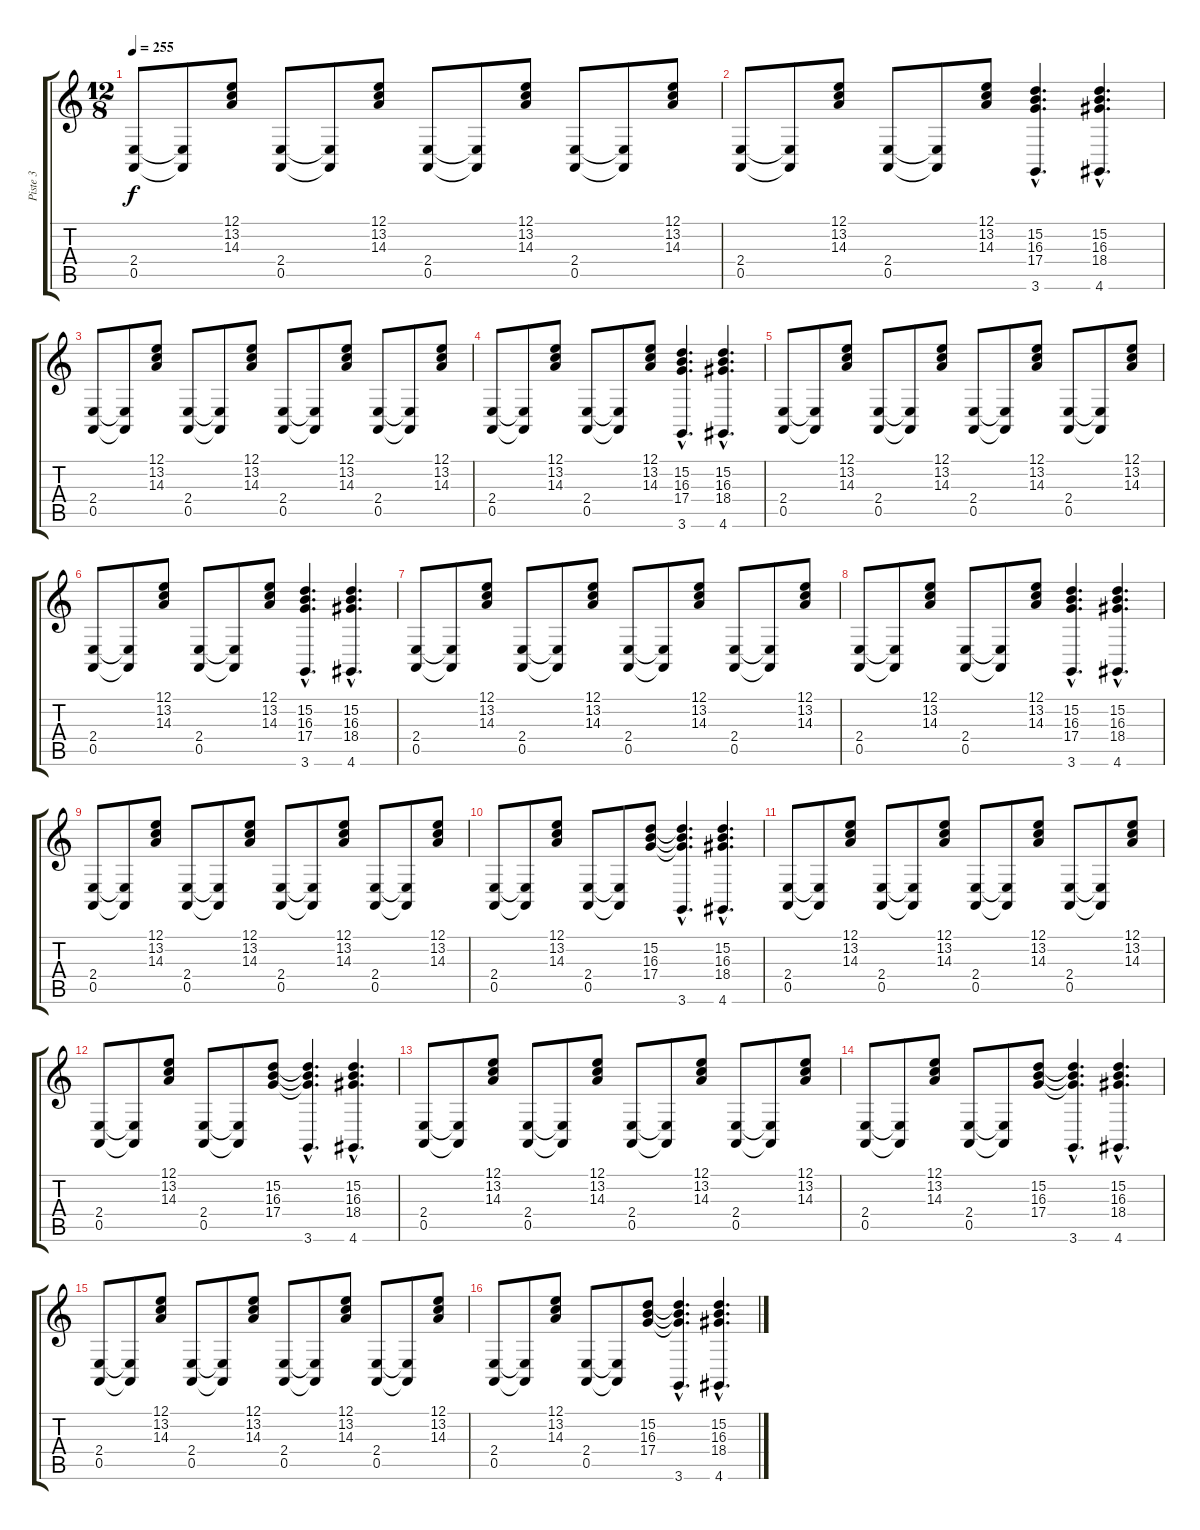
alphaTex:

\track ("Piste 3" "Piste 3") {instrument drawbarorgan}
\staff {score tabs}
\tuning (E4 B3 G3 D3 A2 E2) {hide}
\ts (12 8)
\tempo 255
\clef g2
\ks c
(2.4 0.5).8{dy f} (2.4{t} 0.5{t}).8 (12.1 13.2 14.3).8 (2.4 0.5).8 (2.4{t} 0.5{t}).8 (12.1 13.2 14.3).8 (2.4 0.5).8 (2.4{t} 0.5{t}).8 (12.1 13.2 14.3).8 (2.4 0.5).8 (2.4{t} 0.5{t}).8 (12.1 13.2 14.3).8 |
(2.4 0.5).8 (2.4{t} 0.5{t}).8 (12.1 13.2 14.3).8 (2.4 0.5).8 (2.4{t} 0.5{t}).8 (12.1 13.2 14.3).8 (15.2{hac} 16.3{hac} 17.4{hac} 3.6{hac}).4{d} (15.2{hac} 16.3{hac} 18.4{hac} 4.6{hac}).4{d} |
(2.4 0.5).8 (2.4{t} 0.5{t}).8 (12.1 13.2 14.3).8 (2.4 0.5).8 (2.4{t} 0.5{t}).8 (12.1 13.2 14.3).8 (2.4 0.5).8 (2.4{t} 0.5{t}).8 (12.1 13.2 14.3).8 (2.4 0.5).8 (2.4{t} 0.5{t}).8 (12.1 13.2 14.3).8 |
(2.4 0.5).8 (2.4{t} 0.5{t}).8 (12.1 13.2 14.3).8 (2.4 0.5).8 (2.4{t} 0.5{t}).8 (12.1 13.2 14.3).8 (15.2{hac} 16.3{hac} 17.4{hac} 3.6{hac}).4{d} (15.2{hac} 16.3{hac} 18.4{hac} 4.6{hac}).4{d} |
(2.4 0.5).8 (2.4{t} 0.5{t}).8 (12.1 13.2 14.3).8 (2.4 0.5).8 (2.4{t} 0.5{t}).8 (12.1 13.2 14.3).8 (2.4 0.5).8 (2.4{t} 0.5{t}).8 (12.1 13.2 14.3).8 (2.4 0.5).8 (2.4{t} 0.5{t}).8 (12.1 13.2 14.3).8 |
(2.4 0.5).8 (2.4{t} 0.5{t}).8 (12.1 13.2 14.3).8 (2.4 0.5).8 (2.4{t} 0.5{t}).8 (12.1 13.2 14.3).8 (15.2{hac} 16.3{hac} 17.4{hac} 3.6{hac}).4{d} (15.2{hac} 16.3{hac} 18.4{hac} 4.6{hac}).4{d} |
(2.4 0.5).8 (2.4{t} 0.5{t}).8 (12.1 13.2 14.3).8 (2.4 0.5).8 (2.4{t} 0.5{t}).8 (12.1 13.2 14.3).8 (2.4 0.5).8 (2.4{t} 0.5{t}).8 (12.1 13.2 14.3).8 (2.4 0.5).8 (2.4{t} 0.5{t}).8 (12.1 13.2 14.3).8 |
(2.4 0.5).8 (2.4{t} 0.5{t}).8 (12.1 13.2 14.3).8 (2.4 0.5).8 (2.4{t} 0.5{t}).8 (12.1 13.2 14.3).8 (15.2{hac} 16.3{hac} 17.4{hac} 3.6{hac}).4{d} (15.2{hac} 16.3{hac} 18.4{hac} 4.6{hac}).4{d} |
(2.4 0.5).8 (2.4{t} 0.5{t}).8 (12.1 13.2 14.3).8 (2.4 0.5).8 (2.4{t} 0.5{t}).8 (12.1 13.2 14.3).8 (2.4 0.5).8 (2.4{t} 0.5{t}).8 (12.1 13.2 14.3).8 (2.4 0.5).8 (2.4{t} 0.5{t}).8 (12.1 13.2 14.3).8 |
(2.4 0.5).8 (2.4{t} 0.5{t}).8 (12.1 13.2 14.3).8 (2.4 0.5).8 (2.4{t} 0.5{t}).8 (15.2 16.3 17.4).8 (15.2{hac t} 16.3{hac t} 17.4{hac t} 3.6{hac}).4{d} (15.2{hac} 16.3{hac} 18.4{hac} 4.6{hac}).4{d} |
(2.4 0.5).8 (2.4{t} 0.5{t}).8 (12.1 13.2 14.3).8 (2.4 0.5).8 (2.4{t} 0.5{t}).8 (12.1 13.2 14.3).8 (2.4 0.5).8 (2.4{t} 0.5{t}).8 (12.1 13.2 14.3).8 (2.4 0.5).8 (2.4{t} 0.5{t}).8 (12.1 13.2 14.3).8 |
(2.4 0.5).8 (2.4{t} 0.5{t}).8 (12.1 13.2 14.3).8 (2.4 0.5).8 (2.4{t} 0.5{t}).8 (15.2 16.3 17.4).8 (15.2{hac t} 16.3{hac t} 17.4{hac t} 3.6{hac}).4{d} (15.2{hac} 16.3{hac} 18.4{hac} 4.6{hac}).4{d} |
(2.4 0.5).8 (2.4{t} 0.5{t}).8 (12.1 13.2 14.3).8 (2.4 0.5).8 (2.4{t} 0.5{t}).8 (12.1 13.2 14.3).8 (2.4 0.5).8 (2.4{t} 0.5{t}).8 (12.1 13.2 14.3).8 (2.4 0.5).8 (2.4{t} 0.5{t}).8 (12.1 13.2 14.3).8 |
(2.4 0.5).8 (2.4{t} 0.5{t}).8 (12.1 13.2 14.3).8 (2.4 0.5).8 (2.4{t} 0.5{t}).8 (15.2 16.3 17.4).8 (15.2{hac t} 16.3{hac t} 17.4{hac t} 3.6{hac}).4{d} (15.2{hac} 16.3{hac} 18.4{hac} 4.6{hac}).4{d} |
(2.4 0.5).8 (2.4{t} 0.5{t}).8 (12.1 13.2 14.3).8 (2.4 0.5).8 (2.4{t} 0.5{t}).8 (12.1 13.2 14.3).8 (2.4 0.5).8 (2.4{t} 0.5{t}).8 (12.1 13.2 14.3).8 (2.4 0.5).8 (2.4{t} 0.5{t}).8 (12.1 13.2 14.3).8 |
(2.4 0.5).8 (2.4{t} 0.5{t}).8 (12.1 13.2 14.3).8 (2.4 0.5).8 (2.4{t} 0.5{t}).8 (15.2 16.3 17.4).8 (15.2{hac t} 16.3{hac t} 17.4{hac t} 3.6{hac}).4{d} (15.2{hac} 16.3{hac} 18.4{hac} 4.6{hac}).4{d}
